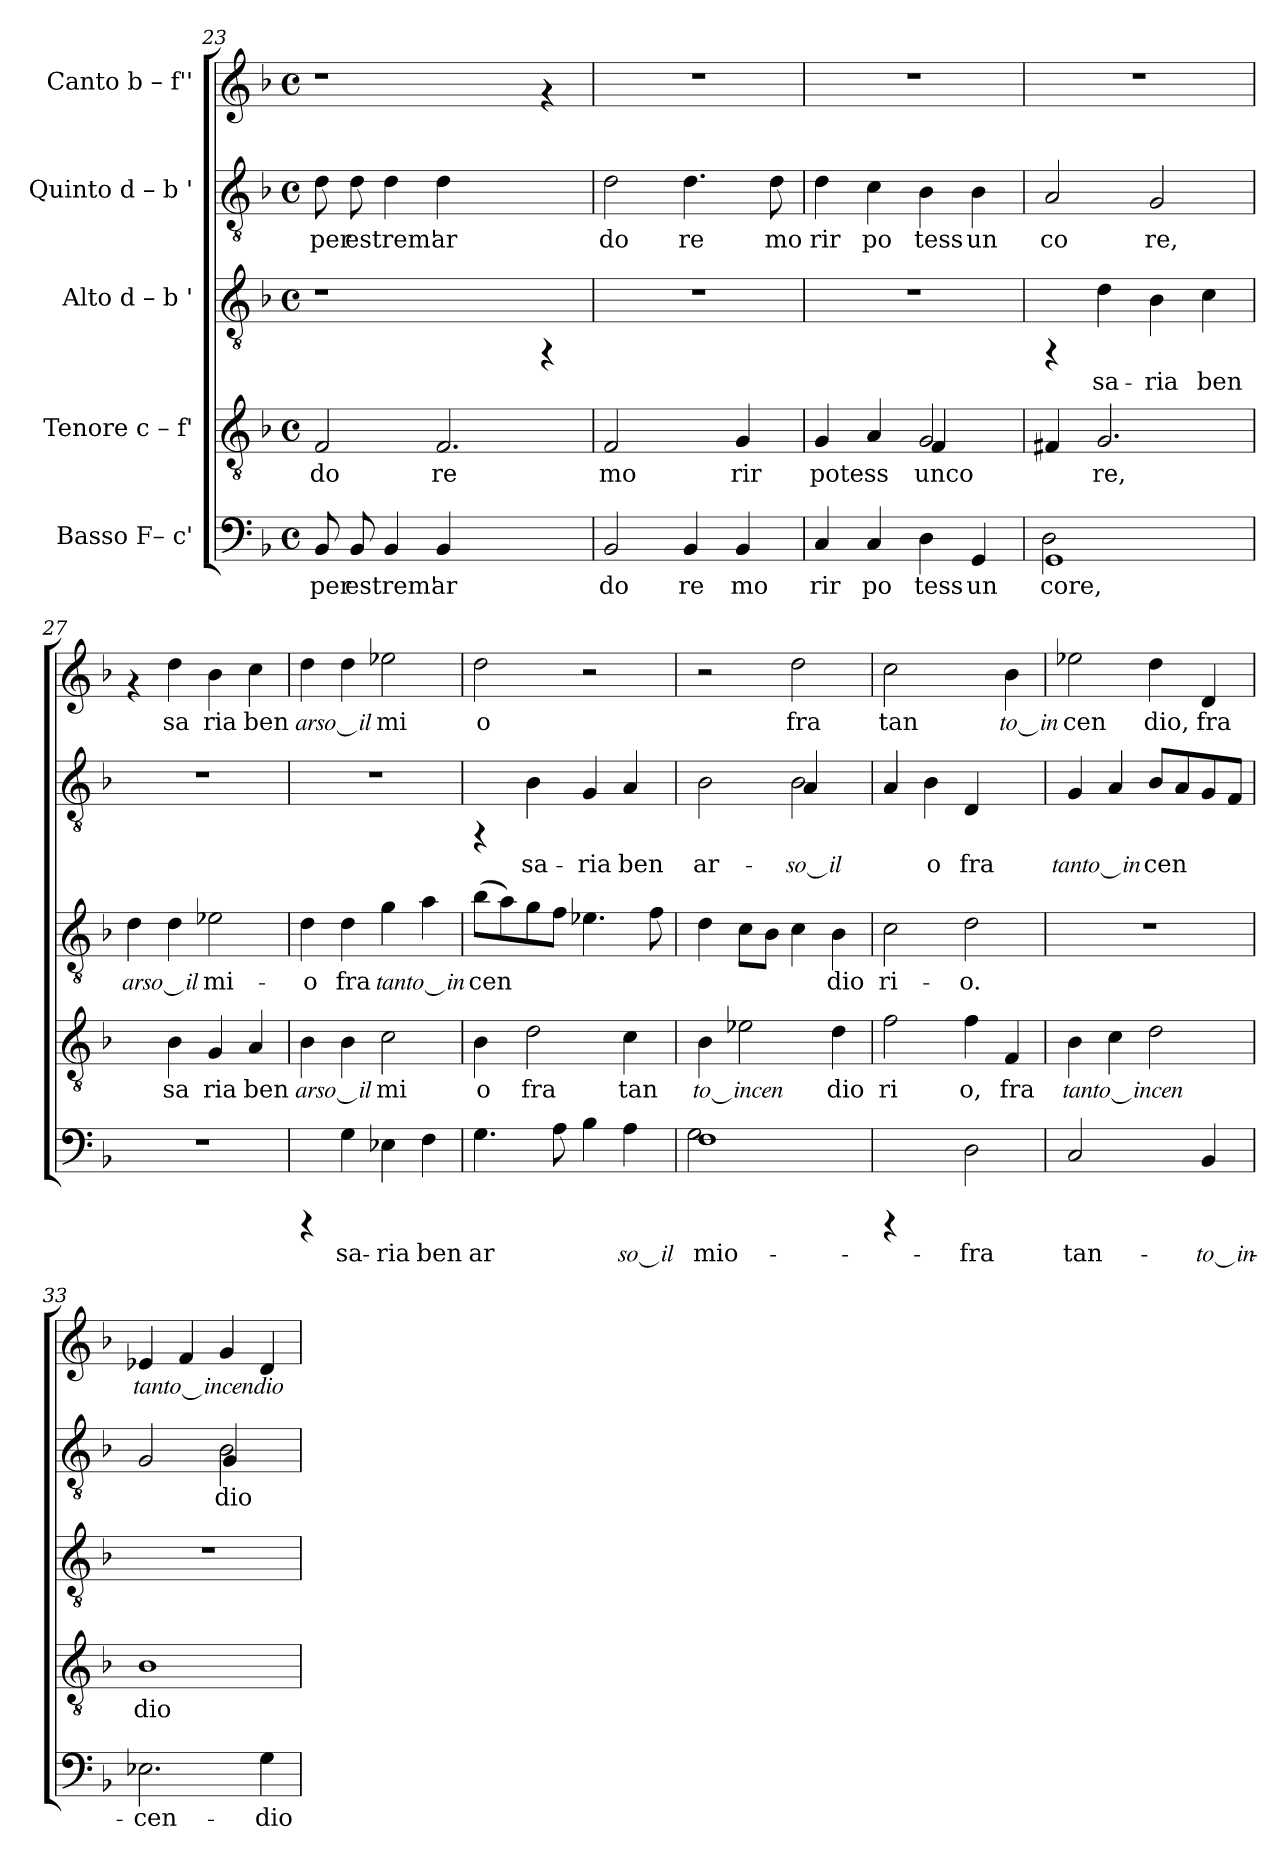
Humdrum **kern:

**kern	**text	**kern	**text	**kern	**text	**kern	**text	**kern	**text
*part5	*part5	*part4	*part4	*part3	*part3	*part2	*part2	*part1	*part1
*staff5	*staff5	*staff4	*staff4	*staff3	*staff3	*staff2	*staff2	*staff1	*staff1
*I"Basso  F– c'	*	*I"Tenore  c – f'	*	*I"Alto  d – b '	*	*I"Quinto  d – b '	*	*I"Canto  b – f''	*
*clefF4	*	*clefGv2	*	*clefGv2	*	*clefGv2	*	*clefG2	*
*k[b-]	*	*k[b-]	*	*k[b-]	*	*k[b-]	*	*k[b-]	*
*F:	*	*F:	*	*F:	*	*F:	*	*F:	*
*M4/4	*	*M4/4	*	*M4/4	*	*M4/4	*	*M4/4	*
*met(c)	*	*met(c)	*	*met(c)	*	*met(c)	*	*met(c)	*
=23	=23	=23	=23	=23	=23	=23	=23	=23	=23
!	!LO:LY:b:rj	!	!LO:LY:b:cj	!	!	!	!LO:LY:b:cj	!	!
8BB-/	per	2F/	do	1r	.	8d\	per	1r	.
!	!LO:LY:b:rj	!	!	!	!	!	!LO:LY:b:cj	!	!
8BB-/	estrem'	.	.	.	.	8d\	estrem'	.	.
!	!LO:LY:b:rj	!	!	!	!	!	!LO:LY:b:cj	!	!
4BB-/	.	.	.	.	.	4d\	.	.	.
!	!LO:LY:b:rj	!	!LO:LY:b:cj	!	!	!	!LO:LY:b:cj	!	!
4BB-/	ar	2.F/	re	.	.	4d\	ar	.	.
2ryy	.	.	.	.	.	2ryy	.	.	.
.	.	.	.	4rFF	.	.	.	4rf	.
=24	=24	=24	=24	=24	=24	=24	=24	=24	=24
!	!LO:LY:b:rj	!	!LO:LY:b:cj	!	!	!	!LO:LY:b:cj	!	!
2BB-/	do	2F/	mo	1r	.	2d\	do	1r	.
!	!LO:LY:b:rj	!	!	!	!	!	!LO:LY:b:cj	!	!
4BB-/	re	4ryy	.	.	.	4.d\	re	.	.
!	!LO:LY:b:rj	!	!LO:LY:b:cj	!	!	!	!	!	!
4BB-/	mo	4G/	rir	.	.	.	.	.	.
!	!	!	!	!	!	!	!LO:LY:b:cj	!	!
.	.	.	.	.	.	8d\	mo	.	.
=25	=25	=25	=25	=25	=25	=25	=25	=25	=25
!	!LO:LY:b:rj	!	!LO:LY:b:cj	!	!	!	!LO:LY:b:cj	!	!
*	*	*^	*	*	*	*	*	*	*
4C/	rir	4G/	2ryy	potess	1r	.	4d\	rir	1r	.
!	!LO:LY:b:rj	!	!	!LO:LY:b:cj	!	!	!	!LO:LY:b:cj	!	!
4C/	po	4A/	.	.	.	.	4c\	po	.	.
!	!LO:LY:b:rj	!	!	!LO:LY:b:cj	!	!	!	!LO:LY:b:cj	!	!
4D\	tess	2G/	4F/	unco	.	.	4B-\	tess	.	.
!	!LO:LY:b:rj	!	!	!	!	!	!	!LO:LY:b:cj	!	!
4GG/	un	.	4ryy	.	.	.	4B-\	un	.	.
=26	=26	=26	=26	=26	=26	=26	=26	=26	=26	=26
*^	*	*	*	*	*	*	*	*	*	*
!	!	!LO:LY:b:rj	!	!	!LO:LY:b:cj	!	!	!	!LO:LY:b:cj	!	!
*	*	*	*v	*v	*	*	*	*	*	*	*
1GG	2D\	core,	4F#X/	.	4rFF	.	2A/	co	1r	.
!	!	!	!	!LO:LY:b:cj	!	!LO:LY:b:rj	!	!	!	!
.	.	.	2.G/	re,	4d\	sa-	.	.	.	.
!	!	!	!	!	!	!LO:LY:b:rj	!	!LO:LY:b:cj	!	!
.	2ryy	.	.	.	4B-\	-ria	2G/	re,	.	.
!	!	!	!	!	!	!LO:LY:b:rj	!	!	!	!
.	.	.	.	.	4c\	ben	.	.	.	.
*v	*v	*	*	*	*	*	*	*	*	*
!!LO:LB:g=z
=27	=27	=27	=27	=27	=27	=27	=27	=27	=27
!	!	!	!	!	!LO:LY:b:rj	!	!	!	!
1r	.	4ryy	.	4d\	arso‿il	1r	.	4rf	.
!	!	!	!LO:LY:b:cj	!	!LO:LY:b:rj	!	!	!	!LO:LY:b:cj
.	.	4B-\	sa	4d\	.	.	.	4dd\	sa
!	!	!	!LO:LY:b:cj	!	!LO:LY:b:rj	!	!	!	!LO:LY:b:cj
.	.	4G/	ria	2e-X\	mi-	.	.	4b-\	ria
!	!	!	!LO:LY:b:cj	!	!	!	!	!	!LO:LY:b:cj
.	.	4A/	ben	.	.	.	.	4cc\	ben
=28	=28	=28	=28	=28	=28	=28	=28	=28	=28
!	!	!	!LO:LY:b:cj	!	!LO:LY:b:rj	!	!	!	!LO:LY:b:cj
4rCCC	.	4B-\	arso‿il	4d\	-o	1r	.	4dd\	arso‿il
!	!LO:LY:b:rj	!	!LO:LY:b:cj	!	!LO:LY:b:rj	!	!	!	!LO:LY:b:cj
4G\	sa-	4B-\	.	4d\	fra	.	.	4dd\	.
!	!LO:LY:b:rj	!	!LO:LY:b:cj	!	!LO:LY:b:rj	!	!	!	!LO:LY:b:cj
4E-X\	-ria	2c\	mi	4g\	tanto‿in-	.	.	2ee-X\	mi
!	!LO:LY:b:rj	!	!	!	!LO:LY:b:rj	!	!	!	!
4F\	ben	.	.	4a\	--	.	.	.	.
=29	=29	=29	=29	=29	=29	=29	=29	=29	=29
!	!LO:LY:b:rj	!	!LO:LY:b:cj	!	!LO:LY:b:rj	!	!	!	!LO:LY:b:cj
4.G\	ar-	4B-\	o	(<8b-\L	-cen-	4rFF	.	2dd\	o
!	!	!	!	!	!LO:LY:b:rj	!	!	!	!
.	.	.	.	8a\)	--	.	.	.	.
!	!	!	!LO:LY:b:cj	!	!LO:LY:b:rj	!	!LO:LY:b:cj	!	!
.	.	2d\	fra	8g\	--	4B-\	sa-	.	.
!	!LO:LY:b:rj	!	!	!	!LO:LY:b:rj	!	!	!	!
8A\	--	.	.	8f\J	--	.	.	.	.
!	!LO:LY:b:rj	!	!	!	!LO:LY:b:rj	!	!LO:LY:b:cj	!	!
4B-\	--	.	.	4.e-X\	--	4G/	-ria	2r	.
!	!LO:LY:b:rj	!	!LO:LY:b:cj	!	!	!	!LO:LY:b:cj	!	!
4A\	-so‿il	4c\	tan	.	.	4A/	ben	.	.
!	!	!	!	!	!LO:LY:b:rj	!	!	!	!
.	.	.	.	8f\	--	.	.	.	.
=30	=30	=30	=30	=30	=30	=30	=30	=30	=30
*^	*	*	*	*	*	*	*	*	*
!	!	!LO:LY:b:rj	!	!LO:LY:b:cj	!	!LO:LY:b:rj	!	!LO:LY:b:cj	!	!
*	*	*	*	*	*	*	*^	*	*	*
1F	2G\	mio-	4B-\	to‿incen	4d\	--	2B-\	2ryy	ar-	2r	.
!	!	!	!	!LO:LY:b:cj	!	!LO:LY:b:rj	!	!	!	!	!
.	.	.	2e-X\	.	8c\L	--	.	.	.	.	.
!	!	!	!	!	!	!LO:LY:b:rj	!	!	!	!	!
.	.	.	.	.	8B-\J	--	.	.	.	.	.
!	!	!	!	!	!	!LO:LY:b:rj	!	!	!LO:LY:b:cj	!	!LO:LY:b:cj
.	2ryy	.	.	.	4c\	--	2B-\	4A/	-so‿il	2dd\	fra
!	!	!	!	!LO:LY:b:cj	!	!LO:LY:b:rj	!	!	!	!	!
.	.	.	4d\	dio	4B-\	-dio	.	4ryy	.	.	.
*v	*v	*	*	*	*	*	*	*	*	*	*
=31	=31	=31	=31	=31	=31	=31	=31	=31	=31	=31
!	!	!	!LO:LY:b:cj	!	!LO:LY:b:rj	!	!	!LO:LY:b:cj	!	!LO:LY:b:cj
*	*	*	*	*	*	*v	*v	*	*	*
4rCCC	.	2f\	ri	2c\	ri-	4A/	-	2cc\	tan
!	!	!	!	!	!	!	!LO:LY:b:cj	!	!
4ryy	.	.	.	.	.	4B-\	-o	.	.
!	!LO:LY:b:rj	!	!LO:LY:b:cj	!	!LO:LY:b:rj	!	!LO:LY:b:cj	!	!
2D\	-fra	4f\	o,	2d\	-o.	4D/	fra	4ryy	.
!	!	!	!LO:LY:b:cj	!	!	!	!	!	!LO:LY:b:cj
.	.	4F/	fra	.	.	4ryy	.	4b-\	to‿in
=32	=32	=32	=32	=32	=32	=32	=32	=32	=32
!	!LO:LY:b:rj	!	!LO:LY:b:cj	!	!	!	!LO:LY:b:cj	!	!LO:LY:b:cj
2C/	tan-	4B-\	tanto‿incen	1r	.	4G/	tanto‿in-	2ee-X\	cen
!	!	!	!LO:LY:b:cj	!	!	!	!LO:LY:b:cj	!	!
.	.	4c\	.	.	.	4A/	--	.	.
!	!	!	!LO:LY:b:cj	!	!	!	!LO:LY:b:cj	!	!LO:LY:b:cj
4ryy	.	2d\	.	.	.	8B-/L	-cen-	4dd\	dio,
!	!	!	!	!	!	!	!LO:LY:b:cj	!	!
.	.	.	.	.	.	8A/	--	.	.
!	!LO:LY:b:rj	!	!	!	!	!	!LO:LY:b:cj	!	!LO:LY:b:cj
4BB-/	-to‿in-	.	.	.	.	8G/	--	4d/	fra
!	!	!	!	!	!	!	!LO:LY:b:cj	!	!
.	.	.	.	.	.	8F/J	--	.	.
=33	=33	=33	=33	=33	=33	=33	=33	=33	=33
!	!LO:LY:b:rj	!	!LO:LY:b:cj	!	!	!	!LO:LY:b:cj	!	!LO:LY:b:cj
*	*	*	*	*	*	*^	*	*	*
2.E-X\	-cen-	1B-	dio	1r	.	2G/	2ryy	--	4e-X/	tanto‿incendio
!	!	!	!	!	!	!	!	!	!	!LO:LY:b:cj
.	.	.	.	.	.	.	.	.	4f/	.
!	!	!	!	!	!	!	!	!LO:LY:b:cj	!	!LO:LY:b:cj
.	.	.	.	.	.	2B-\	4G/	-dio	4g/	.
!	!LO:LY:b:rj	!	!	!	!	!	!	!	!	!LO:LY:b:cj
4G\	-dio	.	.	.	.	.	4ryy	.	4d/	.
*	*	*	*	*	*	*v	*v	*	*	*
=	=	=	=	=	=	=	=	=	=
*-	*-	*-	*-	*-	*-	*-	*-	*-	*-
